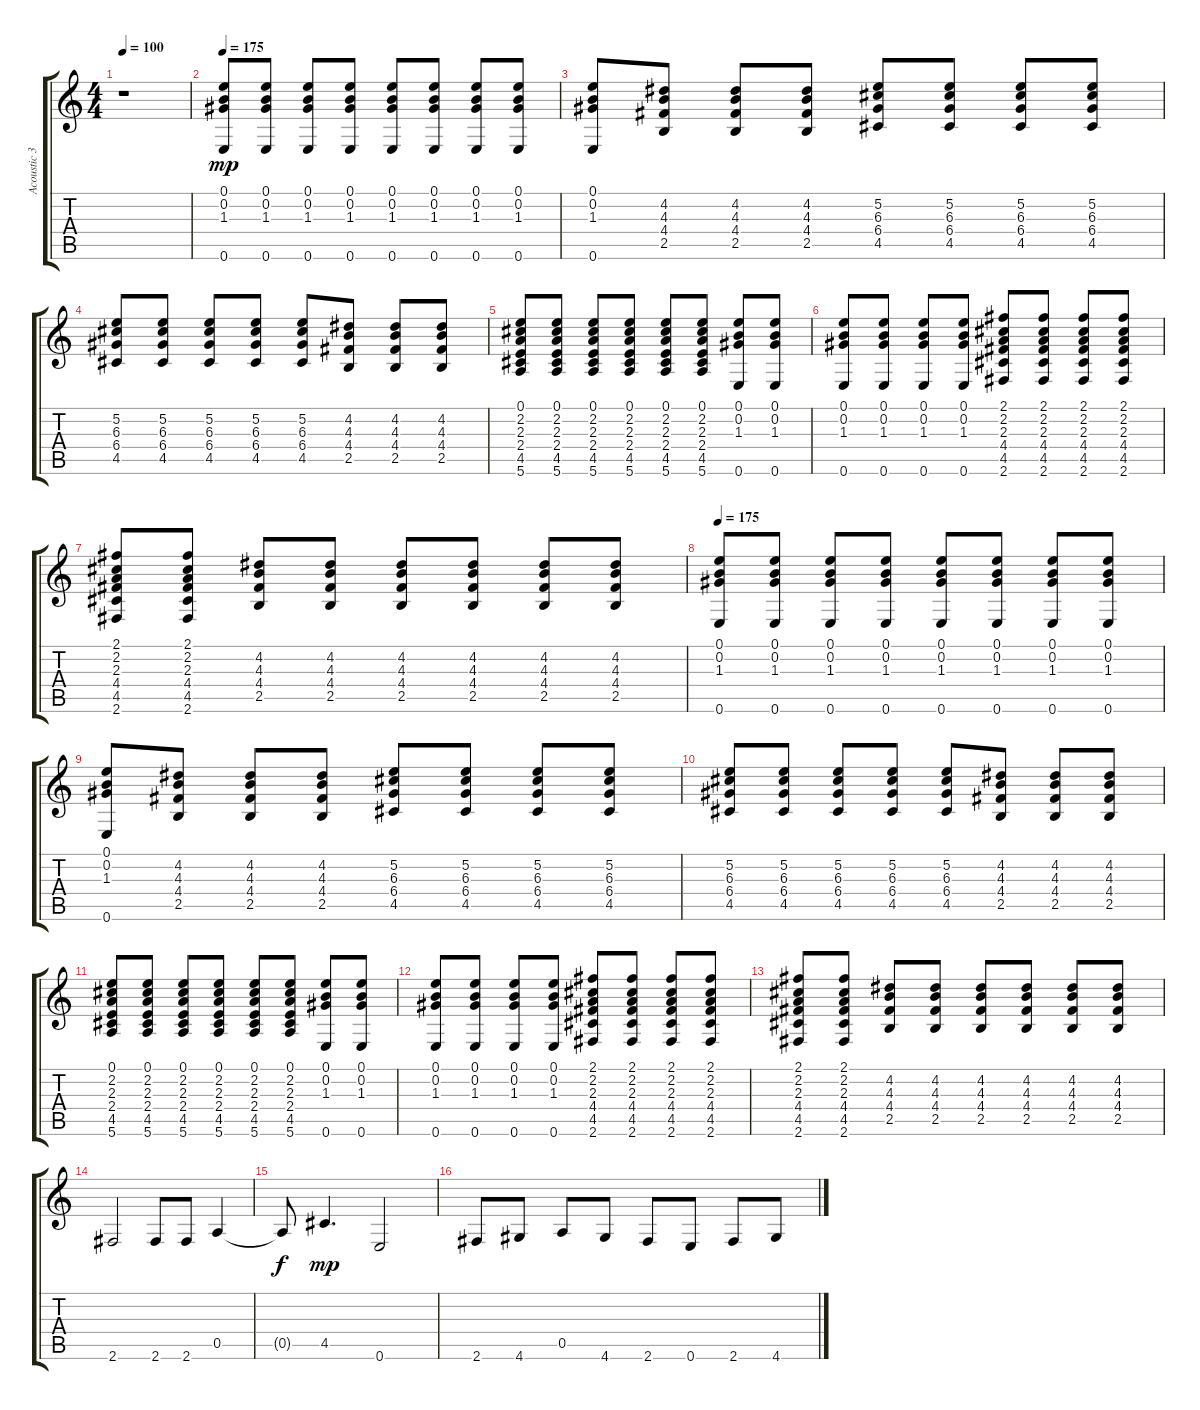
\track ("Acoustic 3" "Acoustic 3") {instrument acousticguitarnylon}
\staff {score tabs}
\tuning (E4 B3 G3 D3 A2 E2) {hide}
\ts (4 4)
\tempo 100
\clef g2
\ks c
r.1{dy mp} |
\tempo 175
(0.1 0.2 1.3 0.6).8 (0.1 0.2 1.3 0.6).8 (0.1 0.2 1.3 0.6).8 (0.1 0.2 1.3 0.6).8 (0.1 0.2 1.3 0.6).8 (0.1 0.2 1.3 0.6).8 (0.1 0.2 1.3 0.6).8 (0.1 0.2 1.3 0.6).8 |
(0.1 0.2 1.3 0.6).8 (4.2 4.3 4.4 2.5).8 (4.2 4.3 4.4 2.5).8 (4.2 4.3 4.4 2.5).8 (5.2 6.3 6.4 4.5).8 (5.2 6.3 6.4 4.5).8 (5.2 6.3 6.4 4.5).8 (5.2 6.3 6.4 4.5).8 |
(5.2 6.3 6.4 4.5).8 (5.2 6.3 6.4 4.5).8 (5.2 6.3 6.4 4.5).8 (5.2 6.3 6.4 4.5).8 (5.2 6.3 6.4 4.5).8 (4.2 4.3 4.4 2.5).8 (4.2 4.3 4.4 2.5).8 (4.2 4.3 4.4 2.5).8 |
(0.1 2.2 2.3 2.4 4.5 5.6).8 (0.1 2.2 2.3 2.4 4.5 5.6).8 (0.1 2.2 2.3 2.4 4.5 5.6).8 (0.1 2.2 2.3 2.4 4.5 5.6).8 (0.1 2.2 2.3 2.4 4.5 5.6).8 (0.1 2.2 2.3 2.4 4.5 5.6).8 (0.1 0.2 1.3 0.6).8 (0.1 0.2 1.3 0.6).8 |
(0.1 0.2 1.3 0.6).8 (0.1 0.2 1.3 0.6).8 (0.1 0.2 1.3 0.6).8 (0.1 0.2 1.3 0.6).8 (2.1 2.2 2.3 4.4 4.5 2.6).8 (2.1 2.2 2.3 4.4 4.5 2.6).8 (2.1 2.2 2.3 4.4 4.5 2.6).8 (2.1 2.2 2.3 4.4 4.5 2.6).8 |
(2.1 2.2 2.3 4.4 4.5 2.6).8 (2.1 2.2 2.3 4.4 4.5 2.6).8 (4.2 4.3 4.4 2.5).8 (4.2 4.3 4.4 2.5).8 (4.2 4.3 4.4 2.5).8 (4.2 4.3 4.4 2.5).8 (4.2 4.3 4.4 2.5).8 (4.2 4.3 4.4 2.5).8 |
\tempo 175
(0.1 0.2 1.3 0.6).8 (0.1 0.2 1.3 0.6).8 (0.1 0.2 1.3 0.6).8 (0.1 0.2 1.3 0.6).8 (0.1 0.2 1.3 0.6).8 (0.1 0.2 1.3 0.6).8 (0.1 0.2 1.3 0.6).8 (0.1 0.2 1.3 0.6).8 |
(0.1 0.2 1.3 0.6).8 (4.2 4.3 4.4 2.5).8 (4.2 4.3 4.4 2.5).8 (4.2 4.3 4.4 2.5).8 (5.2 6.3 6.4 4.5).8 (5.2 6.3 6.4 4.5).8 (5.2 6.3 6.4 4.5).8 (5.2 6.3 6.4 4.5).8 |
(5.2 6.3 6.4 4.5).8 (5.2 6.3 6.4 4.5).8 (5.2 6.3 6.4 4.5).8 (5.2 6.3 6.4 4.5).8 (5.2 6.3 6.4 4.5).8 (4.2 4.3 4.4 2.5).8 (4.2 4.3 4.4 2.5).8 (4.2 4.3 4.4 2.5).8 |
(0.1 2.2 2.3 2.4 4.5 5.6).8 (0.1 2.2 2.3 2.4 4.5 5.6).8 (0.1 2.2 2.3 2.4 4.5 5.6).8 (0.1 2.2 2.3 2.4 4.5 5.6).8 (0.1 2.2 2.3 2.4 4.5 5.6).8 (0.1 2.2 2.3 2.4 4.5 5.6).8 (0.1 0.2 1.3 0.6).8 (0.1 0.2 1.3 0.6).8 |
(0.1 0.2 1.3 0.6).8 (0.1 0.2 1.3 0.6).8 (0.1 0.2 1.3 0.6).8 (0.1 0.2 1.3 0.6).8 (2.1 2.2 2.3 4.4 4.5 2.6).8 (2.1 2.2 2.3 4.4 4.5 2.6).8 (2.1 2.2 2.3 4.4 4.5 2.6).8 (2.1 2.2 2.3 4.4 4.5 2.6).8 |
(2.1 2.2 2.3 4.4 4.5 2.6).8 (2.1 2.2 2.3 4.4 4.5 2.6).8 (4.2 4.3 4.4 2.5).8 (4.2 4.3 4.4 2.5).8 (4.2 4.3 4.4 2.5).8 (4.2 4.3 4.4 2.5).8 (4.2 4.3 4.4 2.5).8 (4.2 4.3 4.4 2.5).8 |
2.6.2 2.6.8 2.6.8 0.5.4 |
0.5{t}.8{dy f} 4.5.4{d dy mp} 0.6.2 |
2.6.8 4.6.8 0.5.8 4.6.8 2.6.8 0.6.8 2.6.8 4.6.8
